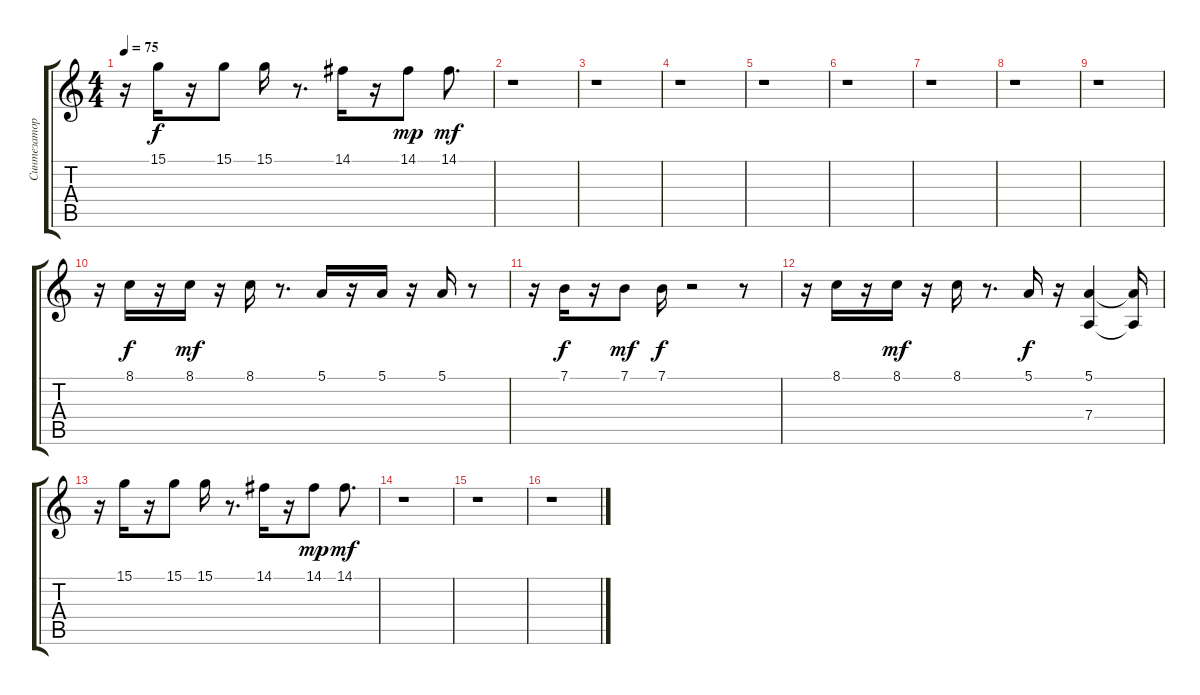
\track ("Синтезатор" "Синтезатор") {instrument flute}
\staff {score tabs}
\tuning (E4 B3 G3 D3 A2 E2) {hide}
\ts (4 4)
\tempo 75
\clef g2
\ks c
r.16{dy f} 15.1.16 r.16 15.1.8 15.1.16 r.8{d} 14.1.16 r.16 14.1.8{dy mp} 14.1.8{d dy mf} |
r.1 |
r.1 |
r.1 |
r.1 |
r.1 |
r.1 |
r.1 |
r.1 |
r.16 8.1.16{dy f} r.16 8.1.16{dy mf} r.16 8.1.16 r.8{d} 5.1.16 r.16 5.1.16 r.16 5.1.16 r.8 |
r.16 7.1.16{dy f} r.16 7.1.8{dy mf} 7.1.16{dy f} r.2 r.8 |
r.16 8.1.16 r.16 8.1.16{dy mf} r.16 8.1.16 r.8{d} 5.1.16{dy f} r.16 (5.1 7.4).4 (5.1{t} 7.4{t}).16 |
r.16 15.1.16 r.16 15.1.8 15.1.16 r.8{d} 14.1.16 r.16 14.1.8{dy mp} 14.1.8{d dy mf} |
r.1 |
r.1 |
r.1
